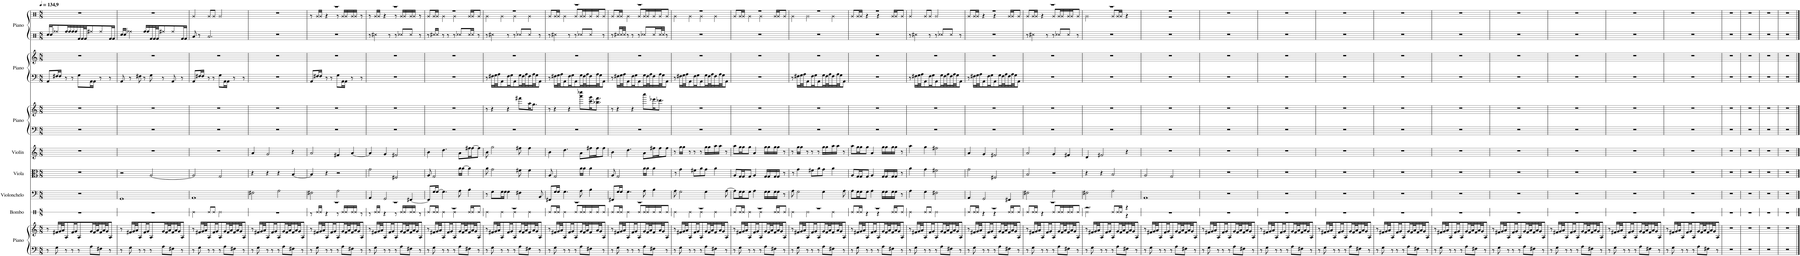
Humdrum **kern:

**kern	**kern	**kern	**kern	**kern	**kern	**kern	**kern	**kern	**kern	**kern	**kern
*part8	*part8	*part7	*part6	*part5	*part4	*part3	*part3	*part2	*part2	*part1	*part1
*staff12	*staff11	*staff10	*staff9	*staff8	*staff7	*staff6	*staff5	*staff4	*staff3	*staff2	*staff1
*I"Piano	*	*I"Bombo	*I"Violonchelo	*I"Viola	*I"Violín	*I"Piano	*	*I"Piano	*	*I"Piano	*
*I'Pno.	*	*I'Bmb.	*I'Vc.	*I'Vla.	*I'Vln.	*I'Pno.	*	*I'Pno.	*	*I'Pno.	*
*	*	*stria1	*	*	*	*	*	*	*	*	*
*clefF4	*clefG2	*clefX	*clefF4	*clefC3	*clefG2	*clefF4	*clefG2	*clefF4	*clefG2	*clefX	*clefX
*k[]	*k[]	*k[]	*k[]	*k[]	*k[]	*k[]	*k[]	*k[]	*k[]	*k[]	*k[]
*M8/8	*M8/8	*M8/8	*M8/8	*M8/8	*M8/8	*M8/8	*M8/8	*M8/8	*M8/8	*M8/8	*M8/8
=1	=1	=1	=1	=1	=1	=1	=1	=1	=1	=1	=1
8r	8r	1r	1r	1r	1r	1r	1r	8AA/L	1r	16Rcc/LL	1r
.	.	.	.	.	.	.	.	.	.	16Rcc/J	.
8G\	16f#X/LL	.	.	.	.	.	.	16F#X/L	.	8Rff/	.
.	32g/L	.	.	.	.	.	.	16F#/JJ	.	.	.
.	32a/JJ	.	.	.	.	.	.	.	.	.	.
8r	8A/	.	.	.	.	.	.	8r	.	16Rff/L	.
.	.	.	.	.	.	.	.	.	.	16Rff/	.
8r	16f#/L	.	.	.	.	.	.	8r	.	16Rff/	.
.	16g/J	.	.	.	.	.	.	.	.	16Rff/	.
8r	8A/	.	.	.	.	.	.	8G\L	.	16Rf/	.
.	.	.	.	.	.	.	.	.	.	32Rf/L	.
.	.	.	.	.	.	.	.	.	.	32Rf/JJ	.
8A\L	16g/L	.	.	.	.	.	.	16AA\L	.	8Rff/	.
.	32f#/L	.	.	.	.	.	.	16AA\JJ	.	.	.
.	32a/J	.	.	.	.	.	.	.	.	.	.
8F#X\J	16f#/	.	.	.	.	.	.	8r	.	8Rff/	.
.	32a/L	.	.	.	.	.	.	.	.	.	.
.	32g/JJ	.	.	.	.	.	.	.	.	.	.
8r	8A/J	.	.	.	.	.	.	8r	.	16Rf/L	.
.	.	.	.	.	.	.	.	.	.	16Rf/JJ	.
=2	=2	=2	=2	=2	=2	=2	=2	=2	=2	=2	=2
8r	8r	1r	1GG	2r	1r	1r	1r	8AA/	1r	16Rcc/LL	1r
.	.	.	.	.	.	.	.	.	.	16Rcc/JJ	.
8G\	16f#X/LL	.	.	.	.	.	.	8r	.	4Rff\	.
.	32g/L	.	.	.	.	.	.	.	.	.	.
.	32a/JJ	.	.	.	.	.	.	.	.	.	.
8r	8A/	.	.	.	.	.	.	8F#X\	.	.	.
8r	16f#/L	.	.	.	.	.	.	8r	.	16Rff/LL	.
.	16g/J	.	.	.	.	.	.	.	.	16Rff/	.
8r	8A/	.	.	[2A/	.	.	.	8G\	.	16Rf/	.
.	.	.	.	.	.	.	.	.	.	32Rf/L	.
.	.	.	.	.	.	.	.	.	.	32Rf/JJ	.
8A\L	16g/L	.	.	.	.	.	.	8r	.	8Rff/	.
.	32f#/L	.	.	.	.	.	.	.	.	.	.
.	32a/J	.	.	.	.	.	.	.	.	.	.
8F#X\J	16f#/	.	.	.	.	.	.	8AA/	.	8Rff/	.
.	32a/L	.	.	.	.	.	.	.	.	.	.
.	32g/JJ	.	.	.	.	.	.	.	.	.	.
8r	8A/J	.	.	.	.	.	.	8r	.	16Rf/L	.
.	.	.	.	.	.	.	.	.	.	16Rf/JJ	.
=3	=3	=3	=3	=3	=3	=3	=3	=3	=3	=3	=3
8r	8r	4Re\	1AA	2A/]	1r	1r	1r	8AA/L	1r	8Ra/	4Rg/
8G\	16f#X/LL	.	.	.	.	.	.	16F#X/L	.	8r	.
.	32g/L	.	.	.	.	.	.	16F#/JJ	.	.	.
.	32a/JJ	.	.	.	.	.	.	.	.	.	.
8r	8A/	8Re/L	.	.	.	.	.	8r	.	2.Ra/	8Rg/L
8r	16f#/L	8Re/J	.	.	.	.	.	8r	.	.	8Rg/J
.	16g/J	.	.	.	.	.	.	.	.	.	.
8r	8A/	2Re\	.	2G/	.	.	.	8G\L	.	.	2Rg/
8A\L	16g/L	.	.	.	.	.	.	16AA\L	.	.	.
.	32f#/L	.	.	.	.	.	.	16AA\JJ	.	.	.
.	32a/J	.	.	.	.	.	.	.	.	.	.
8F#X\J	16f#/	.	.	.	.	.	.	8r	.	.	.
.	32a/L	.	.	.	.	.	.	.	.	.	.
.	32g/JJ	.	.	.	.	.	.	.	.	.	.
8r	8A/J	.	.	.	.	.	.	8r	.	.	.
=4	=4	=4	=4	=4	=4	=4	=4	=4	=4	=4	=4
8r	8r	1r	2F#X\	4r	4a/	1r	1r	1r	1r	1r	1r
8G\	16f#X/LL	.	.	.	.	.	.	.	.	.	.
.	32g/L	.	.	.	.	.	.	.	.	.	.
.	32a/JJ	.	.	.	.	.	.	.	.	.	.
8r	8A/	.	.	4r	2g/	.	.	.	.	.	.
8r	16f#/L	.	.	.	.	.	.	.	.	.	.
.	16g/J	.	.	.	.	.	.	.	.	.	.
8r	8A/	.	2A\	4r	.	.	.	.	.	.	.
8A\L	16g/L	.	.	.	.	.	.	.	.	.	.
.	32f#/L	.	.	.	.	.	.	.	.	.	.
.	32a/J	.	.	.	.	.	.	.	.	.	.
8F#X\J	16f#/	.	.	[4B/	4r	.	.	.	.	.	.
.	32a/L	.	.	.	.	.	.	.	.	.	.
.	32g/JJ	.	.	.	.	.	.	.	.	.	.
8r	8A/J	.	.	.	.	.	.	.	.	.	.
=5	=5	=5	=5	=5	=5	=5	=5	=5	=5	=5	=5
*	*	*^	*	*	*	*	*	*	*	*	*^
8r	8r	1r	8r	2F#X\	4B/]	2a/	1r	1r	8AA/L	1r	1r	1r	8r
8G\	16f#X/LL	.	16Re/LL	.	.	.	.	.	16F#X/L	.	.	.	16Rg/LL
.	32g/L	.	16Re/JJ	.	.	.	.	.	16F#/JJ	.	.	.	16Rg/JJ
.	32a/JJ	.	.	.	.	.	.	.	.	.	.	.	.
8r	8A/	.	4r	.	4r	.	.	.	8r	.	.	.	4r
8r	16f#/L	.	.	.	.	.	.	.	8r	.	.	.	.
.	16g/J	.	.	.	.	.	.	.	.	.	.	.	.
8r	8A/	.	8r	2A\	2r	4f#X/	.	.	8G\L	.	.	.	8r
8A\L	16g/L	.	16Re/LL	.	.	.	.	.	16AA\L	.	.	.	16Rg/LL
.	32f#/L	.	16Re/	.	.	.	.	.	16AA\JJ	.	.	.	16Rg/
.	32a/J	.	.	.	.	.	.	.	.	.	.	.	.
8F#X\J	16f#/	.	16Re/	.	.	[4a/	.	.	8r	.	.	.	16Rg/
.	32a/L	.	16Re/JJ	.	.	.	.	.	.	.	.	.	16Rg/JJ
.	32g/JJ	.	.	.	.	.	.	.	.	.	.	.	.
8r	8A/J	.	8r	.	.	.	.	.	8r	.	.	.	8r
=6	=6	=6	=6	=6	=6	=6	=6	=6	=6	=6	=6	=6	=6
8r	8r	1r	8r	4AA/	2g\	4a/]	1r	1r	1r	1r	8r	1r	8r
8G\	16f#X/LL	.	16Re/LL	.	.	.	.	.	.	.	4Rcc\	.	16Rg/LL
.	32g/L	.	16Re/JJ	.	.	.	.	.	.	.	.	.	16Rg/JJ
.	32a/JJ	.	.	.	.	.	.	.	.	.	.	.	.
8r	8A/	.	4r	2GG/	.	4g/	.	.	.	.	.	.	4r
8r	16f#/L	.	.	.	.	.	.	.	.	.	8r	.	.
.	16g/J	.	.	.	.	.	.	.	.	.	.	.	.
8r	8A/	.	8r	.	2F#X/	2f#X/	.	.	.	.	8r	.	8r
8A\L	16g/L	.	16Re/LL	.	.	.	.	.	.	.	8Rcc/L	.	16Rg/LL
.	32f#/L	.	16Re/	.	.	.	.	.	.	.	.	.	16Rg/
.	32a/J	.	.	.	.	.	.	.	.	.	.	.	.
8F#X\J	16f#/	.	16Re/	[4FF#X/	.	.	.	.	.	.	8Rcc/J	.	16Rg/
.	32a/L	.	16Re/JJ	.	.	.	.	.	.	.	.	.	16Rg/JJ
.	32g/JJ	.	.	.	.	.	.	.	.	.	.	.	.
8r	8A/J	.	8r	.	.	.	.	.	.	.	8r	.	8r
=7	=7	=7	=7	=7	=7	=7	=7	=7	=7	=7	=7	=7	=7
8r	8r	1r	8Re/L	8FF#/L]	8A/	4b\	1r	1r	1r	1r	8r	1r	8Rg/L
8G\	16f#X/LL	.	16Re/L	16G/L	2G/	.	.	.	.	.	16Rcc/LL	.	16Rg/L
.	32g/L	.	16Re/JJ	[16G/JJ	.	.	.	.	.	.	16Rcc/JJ	.	16Rg/JJ
.	32a/JJ	.	.	.	.	.	.	.	.	.	.	.	.
8r	8A/	.	4Re\	4.G\]	.	4.dd\	.	.	.	.	8r	.	4Rg\
8r	16f#/L	.	.	.	.	.	.	.	.	.	8r	.	.
.	16g/J	.	.	.	.	.	.	.	.	.	.	.	.
8r	8A/	.	4Re\	.	.	.	.	.	.	.	8r	.	4Rg\
8A\L	16g/L	.	.	8A\	16a\LL	8a\L	.	.	.	.	8Rcc/L	.	.
.	32f#/L	.	.	.	[16a\JJ	.	.	.	.	.	.	.	.
.	32a/J	.	.	.	.	.	.	.	.	.	.	.	.
8F#X\J	16f#/	.	16Re/LL	4B\	4a\]	16ff#X\L	.	.	.	.	16Rcc/L	.	16Rg/LL
.	32a/L	.	16Re/J	.	.	[16ff#\J	.	.	.	.	16Rcc/JJ	.	16Rg/J
.	32g/JJ	.	.	.	.	.	.	.	.	.	.	.	.
8r	8A/J	.	8Re/J	.	.	8ff#\J]	.	.	.	.	8r	.	8Rg/J
=8	=8	=8	=8	=8	=8	=8	=8	=8	=8	=8	=8	=8	=8
8r	8r	1r	4Re\	8r	8a\	8b\	1r	8r	8r	1r	8r	1r	4Rg\
8G\	16f#X/LL	.	.	8G\L	2g\	2gg\	.	4r	16F#X\LL	.	4Rcc\	.	.
.	32g/L	.	.	.	.	.	.	.	32G\L	.	.	.	.
.	32a/JJ	.	.	.	.	.	.	.	32A\JJ	.	.	.	.
8r	8A/	.	4Re\	16G\L	.	.	.	.	8AA\	.	.	.	4Rg\
.	.	.	.	16G\JJ	.	.	.	.	.	.	.	.	.
8r	16f#/L	.	.	4G\	.	.	.	4r	16F#\L	.	8r	.	.
.	16g/J	.	.	.	.	.	.	.	16G\J	.	.	.	.
8r	8A/	.	4Re\	.	.	.	.	.	8AA\	.	8r	.	4Rg\
8A\L	16g/L	.	.	4F#X\	8f#X\	8ff#X\	.	8fff#X\L	16G\L	.	8Rcc/L	.	.
.	32f#/L	.	.	.	.	.	.	.	32F#\L	.	.	.	.
.	32a/J	.	.	.	.	.	.	.	32A\J	.	.	.	.
8F#X\J	16f#/	.	4Re\	.	4f#\	4ff#\	.	16aa\K	16F#\	.	8Rcc/J	.	4Rg\
.	32a/L	.	.	.	.	.	.	8.gg\J	32A\L	.	.	.	.
.	32g/JJ	.	.	.	.	.	.	.	32G\JJ	.	.	.	.
8r	8A/J	.	.	8BB/	.	.	.	.	8AA\J	.	8r	.	.
=9	=9	=9	=9	=9	=9	=9	=9	=9	=9	=9	=9	=9	=9
8r	8r	1r	8Re/L	8FF#X/L	8A/	4b\	1r	8r	8r	1r	8r	1r	8Rg/L
8G\	16f#X/LL	.	16Re/L	16G/L	2G/	.	.	4r	16F#X\LL	.	4Rcc\	.	16Rg/L
.	32g/L	.	16Re/JJ	16G/JJ	.	.	.	.	32G\L	.	.	.	16Rg/JJ
.	32a/JJ	.	.	.	.	.	.	.	32A\JJ	.	.	.	.
8r	8A/	.	4Re\	4.G\	.	4.dd\	.	.	8AA\	.	.	.	4Rg\
8r	16f#/L	.	.	.	.	.	.	4r	16F#\L	.	8r	.	.
.	16g/J	.	.	.	.	.	.	.	16G\J	.	.	.	.
8r	8A/	.	8Re/L	.	.	.	.	.	8AA\	.	8r	.	8Rg/L
8A\L	16g/L	.	16Re/L	8A\	16a\LL	8a\L	.	8aaa\ 8eeee-X\L	16G\L	.	8Rcc/L	.	16Rg/L
.	32f#/L	.	16Re/	.	16a\JJ	.	.	.	32F#\L	.	.	.	16Rg/
.	32a/J	.	.	.	.	.	.	.	32A\J	.	.	.	.
8F#X\J	16f#/	.	16Re/	4B\	4a\	16ff#X\L	.	16ccc\ 16ggg\K	16F#\	.	8Rcc/J	.	16Rg/
.	32a/L	.	16Re/J	.	.	16ff#\J	.	8.bb-X\ 8.fff\J	32A\L	.	.	.	16Rg/J
.	32g/JJ	.	.	.	.	.	.	.	32G\JJ	.	.	.	.
8r	8A/J	.	8Re/J	.	.	8ff#\J	.	.	8AA\J	.	8r	.	8Rg/J
=10	=10	=10	=10	=10	=10	=10	=10	=10	=10	=10	=10	=10	=10
8r	8r	1r	8Re/L	8FF#X/L	8A/	4b\	1r	8r	8r	1r	8r	1r	8Rg/L
8G\	16f#X/LL	.	16Re/L	16G/L	2G/	.	.	4r	16F#X\LL	.	16Rcc/LL	.	16Rg/L
.	32g/L	.	16Re/JJ	16G/JJ	.	.	.	.	32G\L	.	32Rcc/L	.	16Rg/JJ
.	32a/JJ	.	.	.	.	.	.	.	32A\JJ	.	32Rcc/JJJ	.	.
8r	8A/	.	4Re\	4.G\	.	4.dd\	.	.	8AA\	.	8r	.	4Rg\
8r	16f#/L	.	.	.	.	.	.	4r	16F#\L	.	8r	.	.
.	16g/J	.	.	.	.	.	.	.	16G\J	.	.	.	.
8r	8A/	.	8Re/L	.	.	.	.	.	8AA\	.	8r	.	8Rg/L
8A\L	16g/L	.	16Re/L	8A\	16a\LL	8a\L	.	8cccc\L	16G\L	.	8Rcc/L	.	16Rg/L
.	32f#/L	.	16Re/	.	16a\JJ	.	.	.	32F#\L	.	.	.	16Rg/
.	32a/J	.	.	.	.	.	.	.	32A\J	.	.	.	.
8F#X\J	16f#/	.	16Re/	4B\	4a\	16ff#X\L	.	16eee-X\K	16F#\	.	16Rcc/L	.	16Rg/
.	32a/L	.	16Re/J	.	.	16ff#\J	.	8.ddd-X\J	32A\L	.	32Rcc/L	.	16Rg/J
.	32g/JJ	.	.	.	.	.	.	.	32G\JJ	.	32Rcc/JJJ	.	.
8r	8A/J	.	8Re/J	.	.	8ff#\J	.	.	8AA\J	.	8r	.	8Rg/J
=11	=11	=11	=11	=11	=11	=11	=11	=11	=11	=11	=11	=11	=11
8r	8r	1r	4Re\	8A\	8r	8r	1r	1r	8r	1r	1r	1r	4Rg\
8G\	16f#X/LL	.	.	2G\	4g\	16gg\LL	.	.	16F#X\LL	.	.	.	.
.	32g/L	.	.	.	.	16gg\JJ	.	.	32G\L	.	.	.	.
.	32a/JJ	.	.	.	.	.	.	.	32A\JJ	.	.	.	.
8r	8A/	.	4Re\	.	.	8r	.	.	8AA\	.	.	.	4Rg\
8r	16f#/L	.	.	.	8f#X\L	8r	.	.	16F#\L	.	.	.	.
.	16g/J	.	.	.	.	.	.	.	16G\J	.	.	.	.
8r	8A/	.	4Re\	.	8a\	8r	.	.	8AA\	.	.	.	4Rg\
8A\L	16g/L	.	.	4G\	8g\J	16gg\LL	.	.	16G\L	.	.	.	.
.	32f#/L	.	.	.	.	16gg\	.	.	32F#\L	.	.	.	.
.	32a/J	.	.	.	.	.	.	.	32A\J	.	.	.	.
8F#X\J	16f#/	.	4Re\	.	4a\	16aa\	.	.	16F#\	.	.	.	4Rg\
.	32a/L	.	.	.	.	16aa\JJ	.	.	32A\L	.	.	.	.
.	32g/JJ	.	.	.	.	.	.	.	32G\JJ	.	.	.	.
8r	8A/J	.	.	[8A\	.	8r	.	.	8AA\J	.	.	.	.
=12	=12	=12	=12	=12	=12	=12	=12	=12	=12	=12	=12	=12	=12
8r	8r	1r	8Re/L	8A\L]	8A/L	8aa\L	1r	1r	1r	1r	1r	1r	8Rg/L
8G\	16f#X/LL	.	16Re/L	16G\L	16G/L	16gg\L	.	.	.	.	.	.	16Rg/L
.	32g/L	.	16Re/JJ	16G\J	16G/J	16gg\J	.	.	.	.	.	.	16Rg/JJ
.	32a/JJ	.	.	.	.	.	.	.	.	.	.	.	.
8r	8A/	.	4Re\	8G\J	8G/J	8gg\J	.	.	.	.	.	.	4Rg\
8r	16f#/L	.	.	4A\	4A/	4a/	.	.	.	.	.	.	.
.	16g/J	.	.	.	.	.	.	.	.	.	.	.	.
8r	8A/	.	4Re\	.	.	.	.	.	.	.	.	.	4Rg\
8A\L	16g/L	.	.	16G\LL	16G/LL	16gg\LL	.	.	.	.	.	.	.
.	32f#/L	.	.	16G\	16G/	16gg\	.	.	.	.	.	.	.
.	32a/J	.	.	.	.	.	.	.	.	.	.	.	.
8F#X\J	16f#/	.	16Re/LL	16G\	16G/	16gg\	.	.	.	.	.	.	16Rg/LL
.	32a/L	.	16Re/J	16G\JJ	16G/JJ	16gg\JJ	.	.	.	.	.	.	16Rg/J
.	32g/JJ	.	.	.	.	.	.	.	.	.	.	.	.
8r	8A/J	.	8Re/J	8r	8r	8r	.	.	.	.	.	.	8Rg/J
=13	=13	=13	=13	=13	=13	=13	=13	=13	=13	=13	=13	=13	=13
8r	8r	1r	4Re\	8A\	8r	8r	1r	1r	8r	1r	1r	1r	4Rg\
8G\	16f#X/LL	.	.	2G\	4g\	16gg\LL	.	.	16F#X\LL	.	.	.	.
.	32g/L	.	.	.	.	16gg\JJ	.	.	32G\L	.	.	.	.
.	32a/JJ	.	.	.	.	.	.	.	32A\JJ	.	.	.	.
8r	8A/	.	2Re\	.	.	8r	.	.	8AA\	.	.	.	2Rg\
8r	16f#/L	.	.	.	8f#X\L	8r	.	.	16F#\L	.	.	.	.
.	16g/J	.	.	.	.	.	.	.	16G\J	.	.	.	.
8r	8A/	.	.	.	8a\	8r	.	.	8AA\	.	.	.	.
8A\L	16g/L	.	.	4G\	8g\J	16gg\LL	.	.	16G\L	.	.	.	.
.	32f#/L	.	.	.	.	16gg\	.	.	32F#\L	.	.	.	.
.	32a/J	.	.	.	.	.	.	.	32A\J	.	.	.	.
8F#X\J	16f#/	.	4Re\	.	4a\	16aa\	.	.	16F#\	.	.	.	4Rg\
.	32a/L	.	.	.	.	16aa\JJ	.	.	32A\L	.	.	.	.
.	32g/JJ	.	.	.	.	.	.	.	32G\JJ	.	.	.	.
8r	8A/J	.	.	8A\	.	8r	.	.	8AA\J	.	.	.	.
=14	=14	=14	=14	=14	=14	=14	=14	=14	=14	=14	=14	=14	=14
8r	8r	1r	8Re/L	8A\L	8A/L	8aa\L	1r	1r	1r	1r	1r	1r	8Rg/L
8G\	16f#X/LL	.	16Re/L	16G\L	16G/L	16gg\L	.	.	.	.	.	.	16Rg/L
.	32g/L	.	16Re/JJ	16G\J	16G/J	16gg\J	.	.	.	.	.	.	16Rg/JJ
.	32a/JJ	.	.	.	.	.	.	.	.	.	.	.	.
8r	8A/	.	4r	8G\J	8G/J	8gg\J	.	.	.	.	.	.	4r
8r	16f#/L	.	.	4A\	4A/	4a/	.	.	.	.	.	.	.
.	16g/J	.	.	.	.	.	.	.	.	.	.	.	.
8r	8A/	.	4r	.	.	.	.	.	.	.	.	.	4r
8A\L	16g/L	.	.	16G\LL	16G/LL	16gg\LL	.	.	.	.	.	.	.
.	32f#/L	.	.	16G\	16G/	16gg\	.	.	.	.	.	.	.
.	32a/J	.	.	.	.	.	.	.	.	.	.	.	.
8F#X\J	16f#/	.	16Re/LL	16G\	16G/	16gg\	.	.	.	.	.	.	16Rg/LL
.	32a/L	.	16Re/J	16G\JJ	16G/JJ	16gg\JJ	.	.	.	.	.	.	16Rg/J
.	32g/JJ	.	.	.	.	.	.	.	.	.	.	.	.
8r	8A/J	.	8Re/J	8r	8r	8r	.	.	.	.	.	.	8Rg/J
*	*	*v	*v	*	*	*	*	*	*	*	*	*v	*v
=15	=15	=15	=15	=15	=15	=15	=15	=15	=15	=15	=15
8r	8r	4Re\	4A\	4a\	4aa\	1r	1r	8r	1r	8r	4Rg/
8G\	16f#X/LL	.	.	.	.	.	.	16F#X\LL	.	4Rcc\	.
.	32g/L	.	.	.	.	.	.	32G\L	.	.	.
.	32a/JJ	.	.	.	.	.	.	32A\JJ	.	.	.
8r	8A/	8Re/L	4G\	4g\	4gg\	.	.	8AA\	.	.	8Rg/L
8r	16f#/L	8Re/J	.	.	.	.	.	16F#\L	.	8r	8Rg/J
.	16g/J	.	.	.	.	.	.	16G\J	.	.	.
8r	8A/	2Re\	2F#X\	2f#X\	2ff#X\	.	.	8AA\	.	8r	2Rg/
8A\L	16g/L	.	.	.	.	.	.	16G\L	.	8Rcc/L	.
.	32f#/L	.	.	.	.	.	.	32F#\L	.	.	.
.	32a/J	.	.	.	.	.	.	32A\J	.	.	.
8F#X\J	16f#/	.	.	.	.	.	.	16F#\	.	8Rcc/J	.
.	32a/L	.	.	.	.	.	.	32A\L	.	.	.
.	32g/JJ	.	.	.	.	.	.	32G\JJ	.	.	.
8r	8A/J	.	.	.	.	.	.	8AA\J	.	8r	.
=16	=16	=16	=16	=16	=16	=16	=16	=16	=16	=16	=16
*	*	*^	*	*	*	*	*	*	*	*	*^
8r	8r	1r	8Re/L	4AA/	2g\	4a/	1r	1r	8r	1r	1r	1r	8Rg/L
8G\	16f#X/LL	.	16Re/L	.	.	.	.	.	16F#X\LL	.	.	.	16Rg/L
.	32g/L	.	16Re/JJ	.	.	.	.	.	32G\L	.	.	.	16Rg/JJ
.	32a/JJ	.	.	.	.	.	.	.	32A\JJ	.	.	.	.
8r	8A/	.	4r	2GG/	.	4g/	.	.	8AA\	.	.	.	4r
8r	16f#/L	.	.	.	.	.	.	.	16F#\L	.	.	.	.
.	16g/J	.	.	.	.	.	.	.	16G\J	.	.	.	.
8r	8A/	.	4r	.	2F#X/	2f#X/	.	.	8AA\	.	.	.	4r
8A\L	16g/L	.	.	.	.	.	.	.	16G\L	.	.	.	.
.	32f#/L	.	.	.	.	.	.	.	32F#\L	.	.	.	.
.	32a/J	.	.	.	.	.	.	.	32A\J	.	.	.	.
8F#X\J	16f#/	.	16Re/LL	4FF#X/	.	.	.	.	16F#\	.	.	.	16Rg/LL
.	32a/L	.	16Re/J	.	.	.	.	.	32A\L	.	.	.	16Rg/J
.	32g/JJ	.	.	.	.	.	.	.	32G\JJ	.	.	.	.
8r	8A/J	.	8Re/J	.	.	.	.	.	8AA\J	.	.	.	8Rg/J
=17	=17	=17	=17	=17	=17	=17	=17	=17	=17	=17	=17	=17	=17
8r	8r	1r	8Re/L	2F#X\	2B/	2a/	1r	1r	1r	1r	8r	1r	8Rg/L
8G\	16f#X/LL	.	16Re/L	.	.	.	.	.	.	.	4Rcc\	.	16Rg/L
.	32g/L	.	16Re/JJ	.	.	.	.	.	.	.	.	.	16Rg/JJ
.	32a/JJ	.	.	.	.	.	.	.	.	.	.	.	.
8r	8A/	.	4r	.	.	.	.	.	.	.	.	.	4r
8r	16f#/L	.	.	.	.	.	.	.	.	.	8r	.	.
.	16g/J	.	.	.	.	.	.	.	.	.	.	.	.
8r	8A/	.	8Re/L	2A\	2r	4g/	.	.	.	.	8r	.	8Rg/L
8A\L	16g/L	.	16Re/L	.	.	.	.	.	.	.	8Rcc/L	.	16Rg/L
.	32f#/L	.	16Re/	.	.	.	.	.	.	.	.	.	16Rg/
.	32a/J	.	.	.	.	.	.	.	.	.	.	.	.
8F#X\J	16f#/	.	16Re/	.	.	4f#X/	.	.	.	.	8Rcc/J	.	16Rg/
.	32a/L	.	16Re/J	.	.	.	.	.	.	.	.	.	16Rg/J
.	32g/JJ	.	.	.	.	.	.	.	.	.	.	.	.
8r	8A/J	.	8Re/J	.	.	.	.	.	.	.	8r	.	8Rg/J
=18	=18	=18	=18	=18	=18	=18	=18	=18	=18	=18	=18	=18	=18
8r	8r	2.r	2Re\	2F#X\	4r	4d/	1r	1r	1r	1r	1r	1r	2Rg\
8G\	16f#X/LL	.	.	.	.	.	.	.	.	.	.	.	.
.	32g/L	.	.	.	.	.	.	.	.	.	.	.	.
.	32a/JJ	.	.	.	.	.	.	.	.	.	.	.	.
8r	8A/	.	.	.	4r	2f#X/	.	.	.	.	.	.	.
8r	16f#/L	.	.	.	.	.	.	.	.	.	.	.	.
.	16g/J	.	.	.	.	.	.	.	.	.	.	.	.
8r	8A/	.	8Re/L	2A\	2B/	.	.	.	.	.	.	.	8Rg/L
8A\L	16g/L	.	16Re/L	.	.	.	.	.	.	.	.	.	16Rg/L
.	32f#/L	.	16Re/JJ	.	.	.	.	.	.	.	.	.	16Rg/JJ
.	32a/J	.	.	.	.	.	.	.	.	.	.	.	.
8F#X\J	16f#/	4r	4r	.	.	4r	.	.	.	.	.	.	4r
.	32a/L	.	.	.	.	.	.	.	.	.	.	.	.
.	32g/JJ	.	.	.	.	.	.	.	.	.	.	.	.
8r	8A/J	.	.	.	.	.	.	.	.	.	.	.	.
*	*	*v	*v	*	*	*	*	*	*	*	*	*	*
=19	=19	=19	=19	=19	=19	=19	=19	=19	=19	=19	=19	=19
8r	8r	1r	1AA	2A/	1r	1r	1r	1r	1r	1r	1r	1r
8G\	16f#X/LL	.	.	.	.	.	.	.	.	.	.	.
.	32g/L	.	.	.	.	.	.	.	.	.	.	.
.	32a/JJ	.	.	.	.	.	.	.	.	.	.	.
8r	8A/	.	.	.	.	.	.	.	.	.	.	.
8r	16f#/L	.	.	.	.	.	.	.	.	.	.	.
.	16g/J	.	.	.	.	.	.	.	.	.	.	.
8r	8A/	.	.	2G/	.	.	.	.	.	.	.	.
8A\L	16g/L	.	.	.	.	.	.	.	.	.	.	.
.	32f#/L	.	.	.	.	.	.	.	.	.	.	.
.	32a/J	.	.	.	.	.	.	.	.	.	.	.
8F#X\J	16f#/	.	.	.	.	.	.	.	.	.	.	.
.	32a/L	.	.	.	.	.	.	.	.	.	.	.
.	32g/JJ	.	.	.	.	.	.	.	.	.	.	.
8r	8A/J	.	.	.	.	.	.	.	.	.	.	.
*	*	*	*	*	*	*	*	*	*	*	*v	*v
=20	=20	=20	=20	=20	=20	=20	=20	=20	=20	=20	=20
8r	8r	1r	1r	1r	1r	1r	1r	1r	1r	1r	1r
8G\	16f#X/LL	.	.	.	.	.	.	.	.	.	.
.	32g/L	.	.	.	.	.	.	.	.	.	.
.	32a/JJ	.	.	.	.	.	.	.	.	.	.
8r	8A/	.	.	.	.	.	.	.	.	.	.
8r	16f#/L	.	.	.	.	.	.	.	.	.	.
.	16g/J	.	.	.	.	.	.	.	.	.	.
8r	8A/	.	.	.	.	.	.	.	.	.	.
8A\L	16g/L	.	.	.	.	.	.	.	.	.	.
.	32f#/L	.	.	.	.	.	.	.	.	.	.
.	32a/J	.	.	.	.	.	.	.	.	.	.
8F#X\J	16f#/	.	.	.	.	.	.	.	.	.	.
.	32a/L	.	.	.	.	.	.	.	.	.	.
.	32g/JJ	.	.	.	.	.	.	.	.	.	.
8r	8A/J	.	.	.	.	.	.	.	.	.	.
=21	=21	=21	=21	=21	=21	=21	=21	=21	=21	=21	=21
8r	8r	1r	1r	1r	1r	1r	1r	1r	1r	1r	1r
8G\	16f#X/LL	.	.	.	.	.	.	.	.	.	.
.	32g/L	.	.	.	.	.	.	.	.	.	.
.	32a/JJ	.	.	.	.	.	.	.	.	.	.
8r	8A/	.	.	.	.	.	.	.	.	.	.
8r	16f#/L	.	.	.	.	.	.	.	.	.	.
.	16g/J	.	.	.	.	.	.	.	.	.	.
8r	8A/	.	.	.	.	.	.	.	.	.	.
8A\L	16g/L	.	.	.	.	.	.	.	.	.	.
.	32f#/L	.	.	.	.	.	.	.	.	.	.
.	32a/J	.	.	.	.	.	.	.	.	.	.
8F#X\J	16f#/	.	.	.	.	.	.	.	.	.	.
.	32a/L	.	.	.	.	.	.	.	.	.	.
.	32g/JJ	.	.	.	.	.	.	.	.	.	.
8r	8A/J	.	.	.	.	.	.	.	.	.	.
=22	=22	=22	=22	=22	=22	=22	=22	=22	=22	=22	=22
8r	8r	1r	1r	1r	1r	1r	1r	1r	1r	1r	1r
8G\	16f#X/LL	.	.	.	.	.	.	.	.	.	.
.	32g/L	.	.	.	.	.	.	.	.	.	.
.	32a/JJ	.	.	.	.	.	.	.	.	.	.
8r	8A/	.	.	.	.	.	.	.	.	.	.
8r	16f#/L	.	.	.	.	.	.	.	.	.	.
.	16g/J	.	.	.	.	.	.	.	.	.	.
8r	8A/	.	.	.	.	.	.	.	.	.	.
8A\L	16g/L	.	.	.	.	.	.	.	.	.	.
.	32f#/L	.	.	.	.	.	.	.	.	.	.
.	32a/J	.	.	.	.	.	.	.	.	.	.
8F#X\J	16f#/	.	.	.	.	.	.	.	.	.	.
.	32a/L	.	.	.	.	.	.	.	.	.	.
.	32g/JJ	.	.	.	.	.	.	.	.	.	.
8r	8A/J	.	.	.	.	.	.	.	.	.	.
=23	=23	=23	=23	=23	=23	=23	=23	=23	=23	=23	=23
8r	8r	1r	1r	1r	1r	1r	1r	1r	1r	1r	1r
8G\	16f#X/LL	.	.	.	.	.	.	.	.	.	.
.	32g/L	.	.	.	.	.	.	.	.	.	.
.	32a/JJ	.	.	.	.	.	.	.	.	.	.
8r	8A/	.	.	.	.	.	.	.	.	.	.
8r	16f#/L	.	.	.	.	.	.	.	.	.	.
.	16g/J	.	.	.	.	.	.	.	.	.	.
8r	8A/	.	.	.	.	.	.	.	.	.	.
8A\L	16g/L	.	.	.	.	.	.	.	.	.	.
.	32f#/L	.	.	.	.	.	.	.	.	.	.
.	32a/J	.	.	.	.	.	.	.	.	.	.
8F#X\J	16f#/	.	.	.	.	.	.	.	.	.	.
.	32a/L	.	.	.	.	.	.	.	.	.	.
.	32g/JJ	.	.	.	.	.	.	.	.	.	.
8r	8A/J	.	.	.	.	.	.	.	.	.	.
=24	=24	=24	=24	=24	=24	=24	=24	=24	=24	=24	=24
8r	8r	1r	1r	1r	1r	1r	1r	1r	1r	1r	1r
8G\	16f#X/LL	.	.	.	.	.	.	.	.	.	.
.	32g/L	.	.	.	.	.	.	.	.	.	.
.	32a/JJ	.	.	.	.	.	.	.	.	.	.
8r	8A/	.	.	.	.	.	.	.	.	.	.
8r	16f#/L	.	.	.	.	.	.	.	.	.	.
.	16g/J	.	.	.	.	.	.	.	.	.	.
8r	8A/	.	.	.	.	.	.	.	.	.	.
8A\L	16g/L	.	.	.	.	.	.	.	.	.	.
.	32f#/L	.	.	.	.	.	.	.	.	.	.
.	32a/J	.	.	.	.	.	.	.	.	.	.
8F#X\J	16f#/	.	.	.	.	.	.	.	.	.	.
.	32a/L	.	.	.	.	.	.	.	.	.	.
.	32g/JJ	.	.	.	.	.	.	.	.	.	.
8r	8A/J	.	.	.	.	.	.	.	.	.	.
=25	=25	=25	=25	=25	=25	=25	=25	=25	=25	=25	=25
8r	8r	1r	1r	1r	1r	1r	1r	1r	1r	1r	1r
8G\	16f#X/LL	.	.	.	.	.	.	.	.	.	.
.	32g/L	.	.	.	.	.	.	.	.	.	.
.	32a/JJ	.	.	.	.	.	.	.	.	.	.
8r	8A/	.	.	.	.	.	.	.	.	.	.
8r	16f#/L	.	.	.	.	.	.	.	.	.	.
.	16g/J	.	.	.	.	.	.	.	.	.	.
8r	8A/	.	.	.	.	.	.	.	.	.	.
8A\L	16g/L	.	.	.	.	.	.	.	.	.	.
.	32f#/L	.	.	.	.	.	.	.	.	.	.
.	32a/J	.	.	.	.	.	.	.	.	.	.
8F#X\J	16f#/	.	.	.	.	.	.	.	.	.	.
.	32a/L	.	.	.	.	.	.	.	.	.	.
.	32g/JJ	.	.	.	.	.	.	.	.	.	.
8r	8A/J	.	.	.	.	.	.	.	.	.	.
=26	=26	=26	=26	=26	=26	=26	=26	=26	=26	=26	=26
8r	8r	1r	1r	1r	1r	1r	1r	1r	1r	1r	1r
8G\	16f#X/LL	.	.	.	.	.	.	.	.	.	.
.	32g/L	.	.	.	.	.	.	.	.	.	.
.	32a/JJ	.	.	.	.	.	.	.	.	.	.
8r	8A/	.	.	.	.	.	.	.	.	.	.
8r	16f#/L	.	.	.	.	.	.	.	.	.	.
.	16g/J	.	.	.	.	.	.	.	.	.	.
8r	8A/	.	.	.	.	.	.	.	.	.	.
8A\L	16g/L	.	.	.	.	.	.	.	.	.	.
.	32f#/L	.	.	.	.	.	.	.	.	.	.
.	32a/J	.	.	.	.	.	.	.	.	.	.
8F#X\J	16f#/	.	.	.	.	.	.	.	.	.	.
.	32a/L	.	.	.	.	.	.	.	.	.	.
.	32g/JJ	.	.	.	.	.	.	.	.	.	.
8r	8A/J	.	.	.	.	.	.	.	.	.	.
=27	=27	=27	=27	=27	=27	=27	=27	=27	=27	=27	=27
8r	8r	1r	1r	1r	1r	1r	1r	1r	1r	1r	1r
8G\	16f#X/LL	.	.	.	.	.	.	.	.	.	.
.	32g/L	.	.	.	.	.	.	.	.	.	.
.	32a/JJ	.	.	.	.	.	.	.	.	.	.
8r	8A/	.	.	.	.	.	.	.	.	.	.
8r	16f#/L	.	.	.	.	.	.	.	.	.	.
.	16g/J	.	.	.	.	.	.	.	.	.	.
8r	8A/	.	.	.	.	.	.	.	.	.	.
8A\L	16g/L	.	.	.	.	.	.	.	.	.	.
.	32f#/L	.	.	.	.	.	.	.	.	.	.
.	32a/J	.	.	.	.	.	.	.	.	.	.
8F#X\J	16f#/	.	.	.	.	.	.	.	.	.	.
.	32a/L	.	.	.	.	.	.	.	.	.	.
.	32g/JJ	.	.	.	.	.	.	.	.	.	.
8r	8A/J	.	.	.	.	.	.	.	.	.	.
=28	=28	=28	=28	=28	=28	=28	=28	=28	=28	=28	=28
8r	8r	1r	1r	1r	1r	1r	1r	1r	1r	1r	1r
8G\	16f#X/LL	.	.	.	.	.	.	.	.	.	.
.	32g/L	.	.	.	.	.	.	.	.	.	.
.	32a/JJ	.	.	.	.	.	.	.	.	.	.
8r	8A/	.	.	.	.	.	.	.	.	.	.
8r	16f#/L	.	.	.	.	.	.	.	.	.	.
.	16g/J	.	.	.	.	.	.	.	.	.	.
8r	8A/	.	.	.	.	.	.	.	.	.	.
8A\L	16g/L	.	.	.	.	.	.	.	.	.	.
.	32f#/L	.	.	.	.	.	.	.	.	.	.
.	32a/J	.	.	.	.	.	.	.	.	.	.
8F#X\J	16f#/	.	.	.	.	.	.	.	.	.	.
.	32a/L	.	.	.	.	.	.	.	.	.	.
.	32g/JJ	.	.	.	.	.	.	.	.	.	.
8r	8A/J	.	.	.	.	.	.	.	.	.	.
=29	=29	=29	=29	=29	=29	=29	=29	=29	=29	=29	=29
1r	1r	1r	1r	1r	1r	1r	1r	1r	1r	1r	1r
=30	=30	=30	=30	=30	=30	=30	=30	=30	=30	=30	=30
1r	1r	1r	1r	1r	1r	1r	1r	1r	1r	1r	1r
=31	=31	=31	=31	=31	=31	=31	=31	=31	=31	=31	=31
1r	1r	1r	1r	1r	1r	1r	1r	1r	1r	1r	1r
=32	=32	=32	=32	=32	=32	=32	=32	=32	=32	=32	=32
1r	1r	1r	1r	1r	1r	1r	1r	1r	1r	1r	1r
==	==	==	==	==	==	==	==	==	==	==	==
*-	*-	*-	*-	*-	*-	*-	*-	*-	*-	*-	*-
